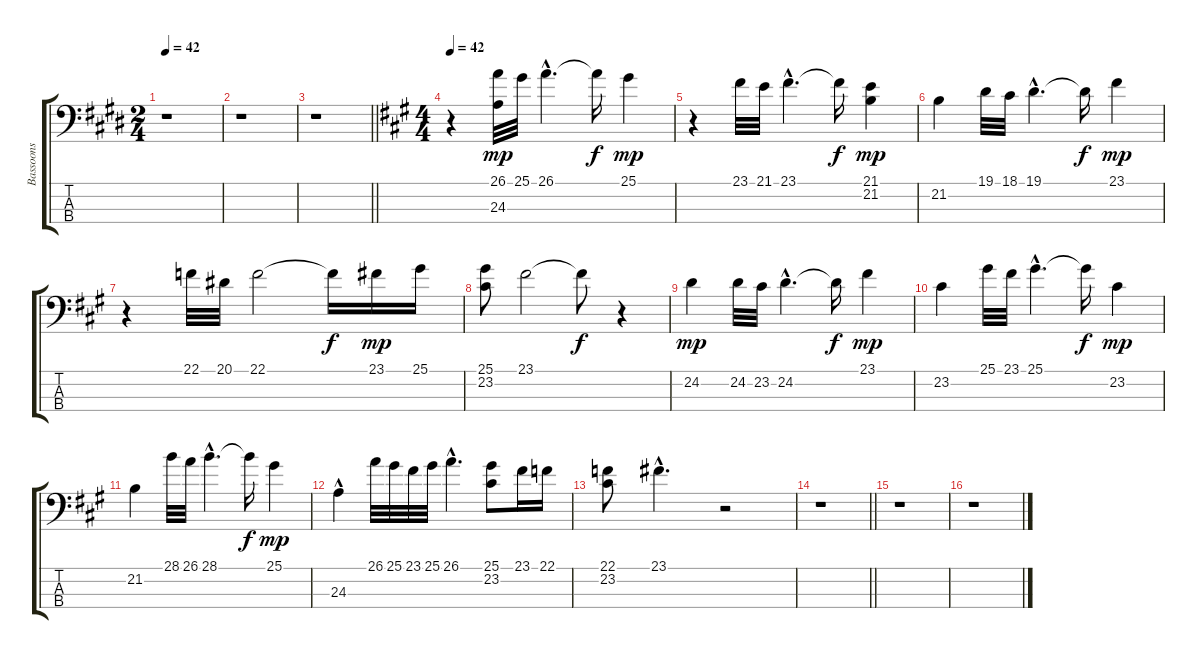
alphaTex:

\track ("Bassoons" "Bassoons") {instrument bassoon}
\staff {score tabs}
\tuning (G2 D2 A1 E1) {hide}
\ts (2 4)
\tempo 42
\clef f4
\ks e
r.1{dy mp} |
r.1 |
\barLineRight lightlight
r.1 |
\ts (4 4)
\tempo 42
\ks a
r.4 (26.1 24.3).32 25.1.32 26.1{hac}.4{d} 26.1{t}.16{dy f} 25.1.4{dy mp} |
r.4 23.1.32 21.1.32 23.1{hac}.4{d} 23.1{t}.16{dy f} (21.1 21.2).4{dy mp} |
21.2.4 19.1.32 18.1.32 19.1{hac}.4{d} 19.1{t}.16{dy f} 23.1.4{dy mp} |
r.4 22.1.32 20.1.32 22.1.2 22.1{t}.16{dy f} 23.1.16{dy mp} 25.1.16 |
(25.1 23.2).8 23.1.2 23.1{t}.8{dy f} r.4 |
24.2.4{dy mp} 24.2.32 23.2.32 24.2{hac}.4{d} 24.2{t}.16{dy f} 23.1.4{dy mp} |
23.2.4 25.1.32 23.1.32 25.1{hac}.4{d} 25.1{t}.16{dy f} 23.2.4{dy mp} |
21.2.4 28.1.32 26.1.32 28.1{hac}.4{d} 28.1{t}.16{dy f} 25.1.4{dy mp} |
24.3{hac}.4 26.1.32 25.1.32 23.1.32 25.1.32 26.1{hac}.4{d} (25.1 23.2).8 23.1.16 22.1.16 |
(22.1 23.2).8 23.1{hac}.4{d} r.2 |
\barLineRight lightlight
r.1 |
r.1 |
r.1
